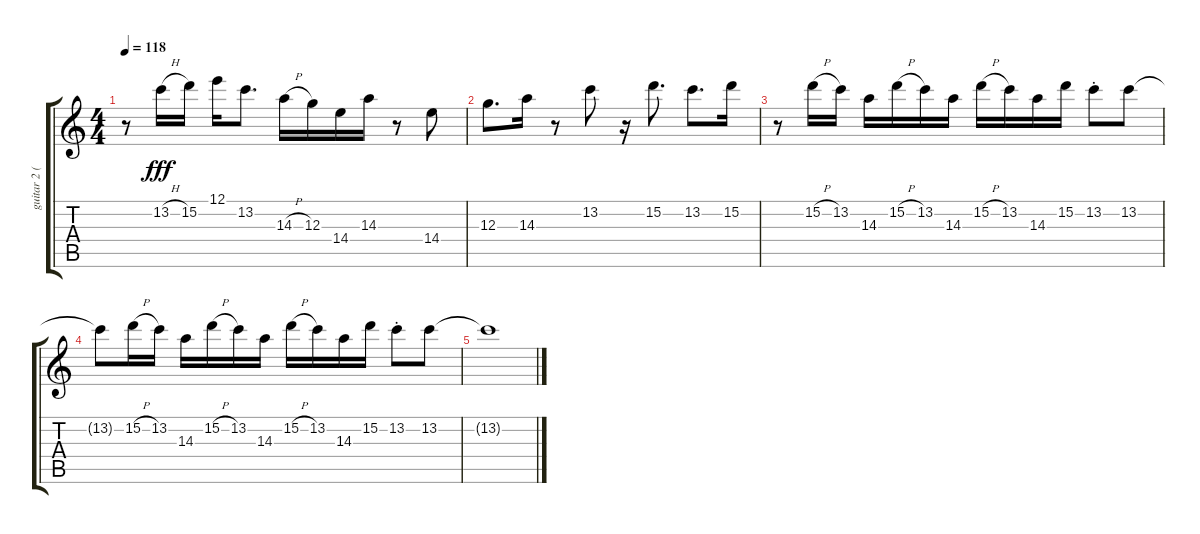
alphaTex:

\track ("guitar 2 (solo 1)" "guitar 2 (") {instrument overdrivenguitar}
\staff {score tabs}
\tuning (E4 B3 G3 D3 A2 E2) {hide}
\ts (4 4)
\tempo 118
\clef g2
\ks c
r.8{dy fff} 13.2{h}.16 15.2.16 12.1.16 13.2.8{d} 14.3{h}.16 12.3.16 14.4.16 14.3.16 r.8 14.4.8 |
12.3.8{d} 14.3.16 r.8 13.2.8 r.16 15.2.8{d} 13.2.8{d} 15.2.16 |
r.8 15.2{h}.16 13.2.16 14.3.16 15.2{h}.16 13.2.16 14.3.16 15.2{h}.16 13.2.16 14.3.16 15.2.16 13.2{st}.8 13.2.8 |
13.2{t}.8 15.2{h}.16 13.2.16 14.3.16 15.2{h}.16 13.2.16 14.3.16 15.2{h}.16 13.2.16 14.3.16 15.2.16 13.2{st}.8 13.2.8 |
13.2{t}.1
